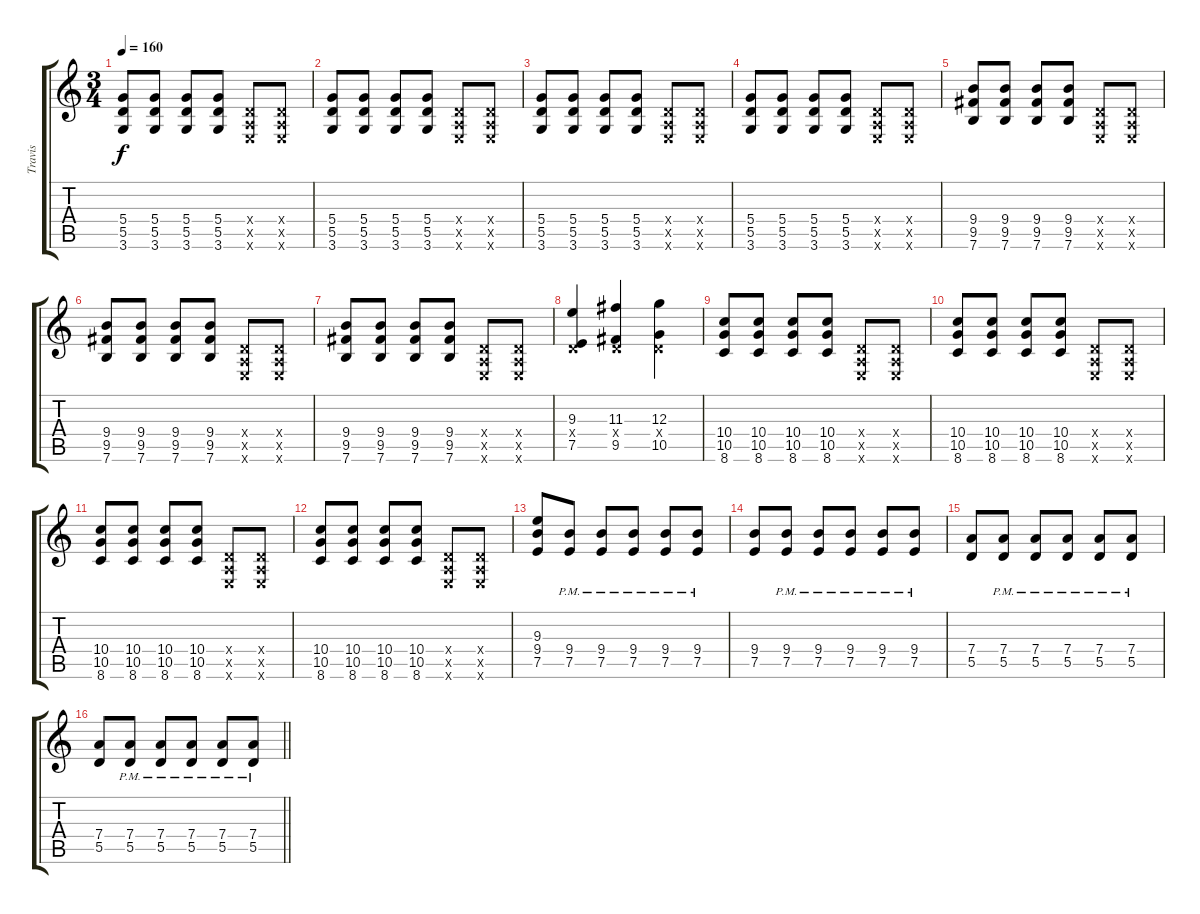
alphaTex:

\track ("Travis" "Travis") {instrument overdrivenguitar}
\staff {score tabs}
\tuning (E4 B3 G3 D3 A2 E2) {hide}
\ts (3 4)
\tempo 160
\clef g2
\ks c
(5.4 5.5 3.6).8{dy f} (5.4 5.5 3.6).8 (5.4 5.5 3.6).8 (5.4 5.5 3.6).8 (0.4{x} 0.5{x} 0.6{x}).8 (0.4{x} 0.5{x} 0.6{x}).8 |
(5.4 5.5 3.6).8 (5.4 5.5 3.6).8 (5.4 5.5 3.6).8 (5.4 5.5 3.6).8 (0.4{x} 0.5{x} 0.6{x}).8 (0.4{x} 0.5{x} 0.6{x}).8 |
(5.4 5.5 3.6).8 (5.4 5.5 3.6).8 (5.4 5.5 3.6).8 (5.4 5.5 3.6).8 (0.4{x} 0.5{x} 0.6{x}).8 (0.4{x} 0.5{x} 0.6{x}).8 |
(5.4 5.5 3.6).8 (5.4 5.5 3.6).8 (5.4 5.5 3.6).8 (5.4 5.5 3.6).8 (0.4{x} 0.5{x} 0.6{x}).8 (0.4{x} 0.5{x} 0.6{x}).8 |
(9.4 9.5 7.6).8 (9.4 9.5 7.6).8 (9.4 9.5 7.6).8 (9.4 9.5 7.6).8 (0.4{x} 0.5{x} 0.6{x}).8 (0.4{x} 0.5{x} 0.6{x}).8 |
(9.4 9.5 7.6).8 (9.4 9.5 7.6).8 (9.4 9.5 7.6).8 (9.4 9.5 7.6).8 (0.4{x} 0.5{x} 0.6{x}).8 (0.4{x} 0.5{x} 0.6{x}).8 |
(9.4 9.5 7.6).8 (9.4 9.5 7.6).8 (9.4 9.5 7.6).8 (9.4 9.5 7.6).8 (0.4{x} 0.5{x} 0.6{x}).8 (0.4{x} 0.5{x} 0.6{x}).8 |
(9.3 0.4{x} 7.5).4 (11.3 0.4{x} 9.5).4 (12.3 0.4{x} 10.5).4 |
(10.4 10.5 8.6).8 (10.4 10.5 8.6).8 (10.4 10.5 8.6).8 (10.4 10.5 8.6).8 (0.4{x} 0.5{x} 0.6{x}).8 (0.4{x} 0.5{x} 0.6{x}).8 |
(10.4 10.5 8.6).8 (10.4 10.5 8.6).8 (10.4 10.5 8.6).8 (10.4 10.5 8.6).8 (0.4{x} 0.5{x} 0.6{x}).8 (0.4{x} 0.5{x} 0.6{x}).8 |
(10.4 10.5 8.6).8 (10.4 10.5 8.6).8 (10.4 10.5 8.6).8 (10.4 10.5 8.6).8 (0.4{x} 0.5{x} 0.6{x}).8 (0.4{x} 0.5{x} 0.6{x}).8 |
(10.4 10.5 8.6).8 (10.4 10.5 8.6).8 (10.4 10.5 8.6).8 (10.4 10.5 8.6).8 (0.4{x} 0.5{x} 0.6{x}).8 (0.4{x} 0.5{x} 0.6{x}).8 |
(9.3 9.4 7.5).8 (9.4{pm} 7.5{pm}).8 (9.4{pm} 7.5{pm}).8 (9.4{pm} 7.5{pm}).8 (9.4{pm} 7.5{pm}).8 (9.4{pm} 7.5{pm}).8 |
(9.4 7.5).8 (9.4{pm} 7.5{pm}).8 (9.4{pm} 7.5{pm}).8 (9.4{pm} 7.5{pm}).8 (9.4{pm} 7.5{pm}).8 (9.4{pm} 7.5{pm}).8 |
(7.4 5.5).8 (7.4{pm} 5.5{pm}).8 (7.4{pm} 5.5{pm}).8 (7.4{pm} 5.5{pm}).8 (7.4{pm} 5.5{pm}).8 (7.4{pm} 5.5{pm}).8 |
\barLineRight lightlight
(7.4 5.5).8 (7.4{pm} 5.5{pm}).8 (7.4{pm} 5.5{pm}).8 (7.4{pm} 5.5{pm}).8 (7.4{pm} 5.5{pm}).8 (7.4{pm} 5.5{pm}).8
